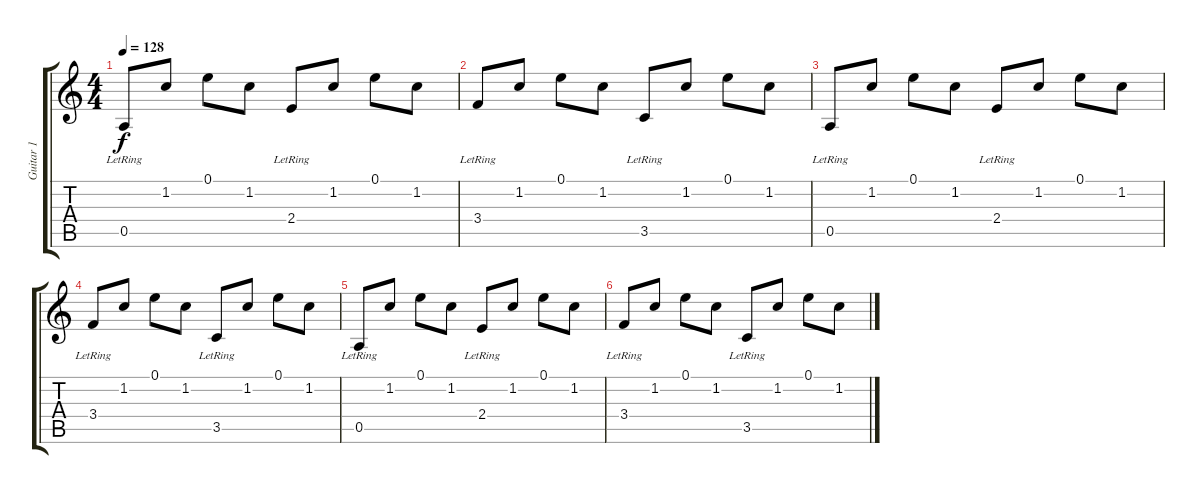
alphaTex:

\track ("Guitar 1" "Guitar 1") {instrument acousticguitarsteel}
\staff {score tabs}
\tuning (E4 B3 G3 D3 A2 E2) {hide}
\ts (4 4)
\tempo 128
\clef g2
\ks c
0.5{lr}.8{dy f} 1.2.8 0.1.8 1.2.8 2.4{lr}.8 1.2.8 0.1.8 1.2.8 |
3.4{lr}.8 1.2.8 0.1.8 1.2.8 3.5{lr}.8 1.2.8 0.1.8 1.2.8 |
0.5{lr}.8 1.2.8 0.1.8 1.2.8 2.4{lr}.8 1.2.8 0.1.8 1.2.8 |
3.4{lr}.8 1.2.8 0.1.8 1.2.8 3.5{lr}.8 1.2.8 0.1.8 1.2.8 |
0.5{lr}.8 1.2.8 0.1.8 1.2.8 2.4{lr}.8 1.2.8 0.1.8 1.2.8 |
3.4{lr}.8 1.2.8 0.1.8 1.2.8 3.5{lr}.8 1.2.8 0.1.8 1.2.8
